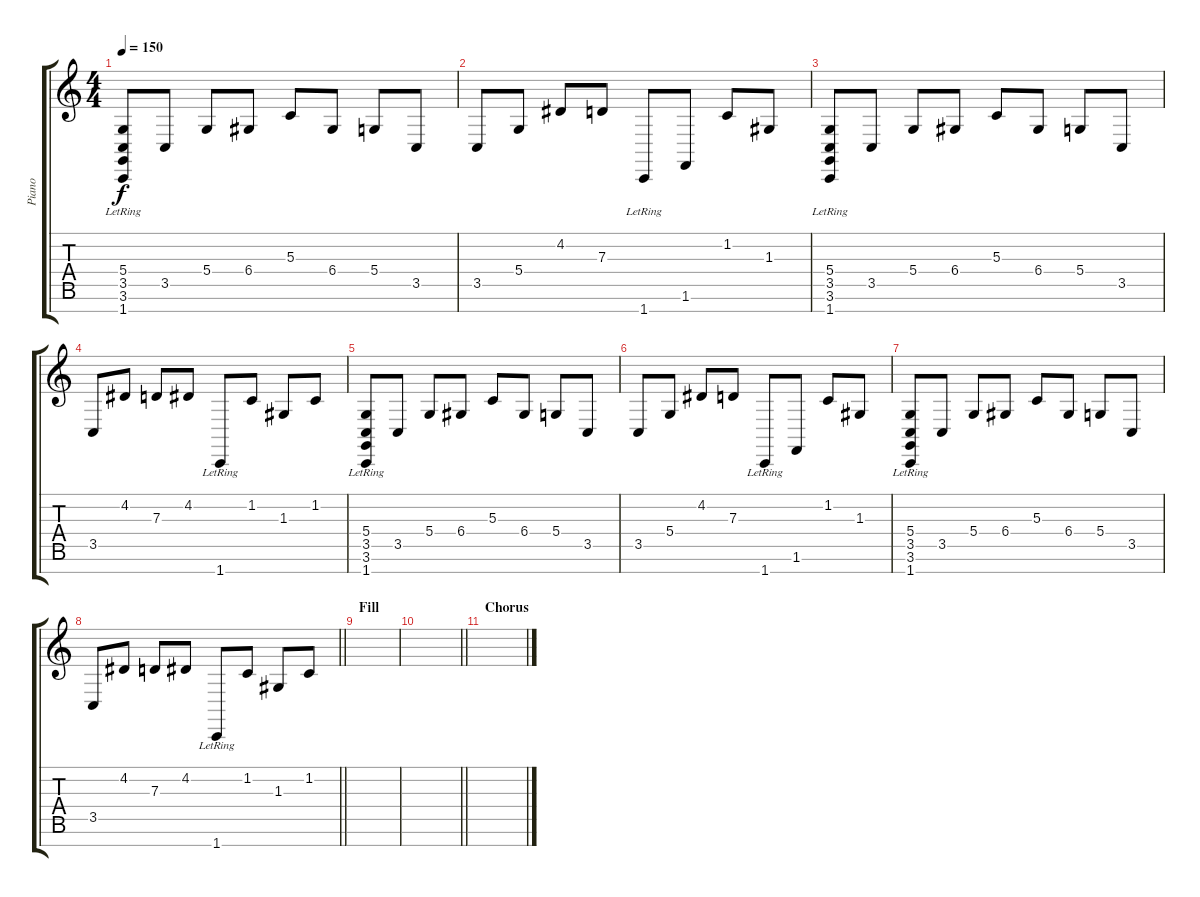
\track ("Piano" "Piano") {instrument brightacousticpiano}
\staff {score tabs}
\tuning (E4 B3 G3 D3 A2 E2 B1) {hide}
\ts (4 4)
\tempo 150
\clef g2
\ks c
(5.4{lr} 3.5{lr} 3.6{lr} 1.7{lr}).8{dy f} 3.5.8 5.4.8 6.4.8 5.3.8 6.4.8 5.4.8 3.5.8 |
3.5.8 5.4.8 4.2.8 7.3.8 1.7{lr}.8 1.6.8 1.2.8 1.3.8 |
(5.4{lr} 3.5{lr} 3.6{lr} 1.7{lr}).8 3.5.8 5.4.8 6.4.8 5.3.8 6.4.8 5.4.8 3.5.8 |
3.5.8 4.2.8 7.3.8 4.2.8 1.7{lr}.8 1.2.8 1.3.8 1.2.8 |
(5.4{lr} 3.5{lr} 3.6{lr} 1.7{lr}).8 3.5.8 5.4.8 6.4.8 5.3.8 6.4.8 5.4.8 3.5.8 |
3.5.8 5.4.8 4.2.8 7.3.8 1.7{lr}.8 1.6.8 1.2.8 1.3.8 |
(5.4{lr} 3.5{lr} 3.6{lr} 1.7{lr}).8 3.5.8 5.4.8 6.4.8 5.3.8 6.4.8 5.4.8 3.5.8 |
\barLineRight lightlight
3.5.8 4.2.8 7.3.8 4.2.8 1.7{lr}.8 1.2.8 1.3.8 1.2.8 |
\section ("" "Fill")
|
\barLineRight lightlight
|
\section ("" "Chorus")
